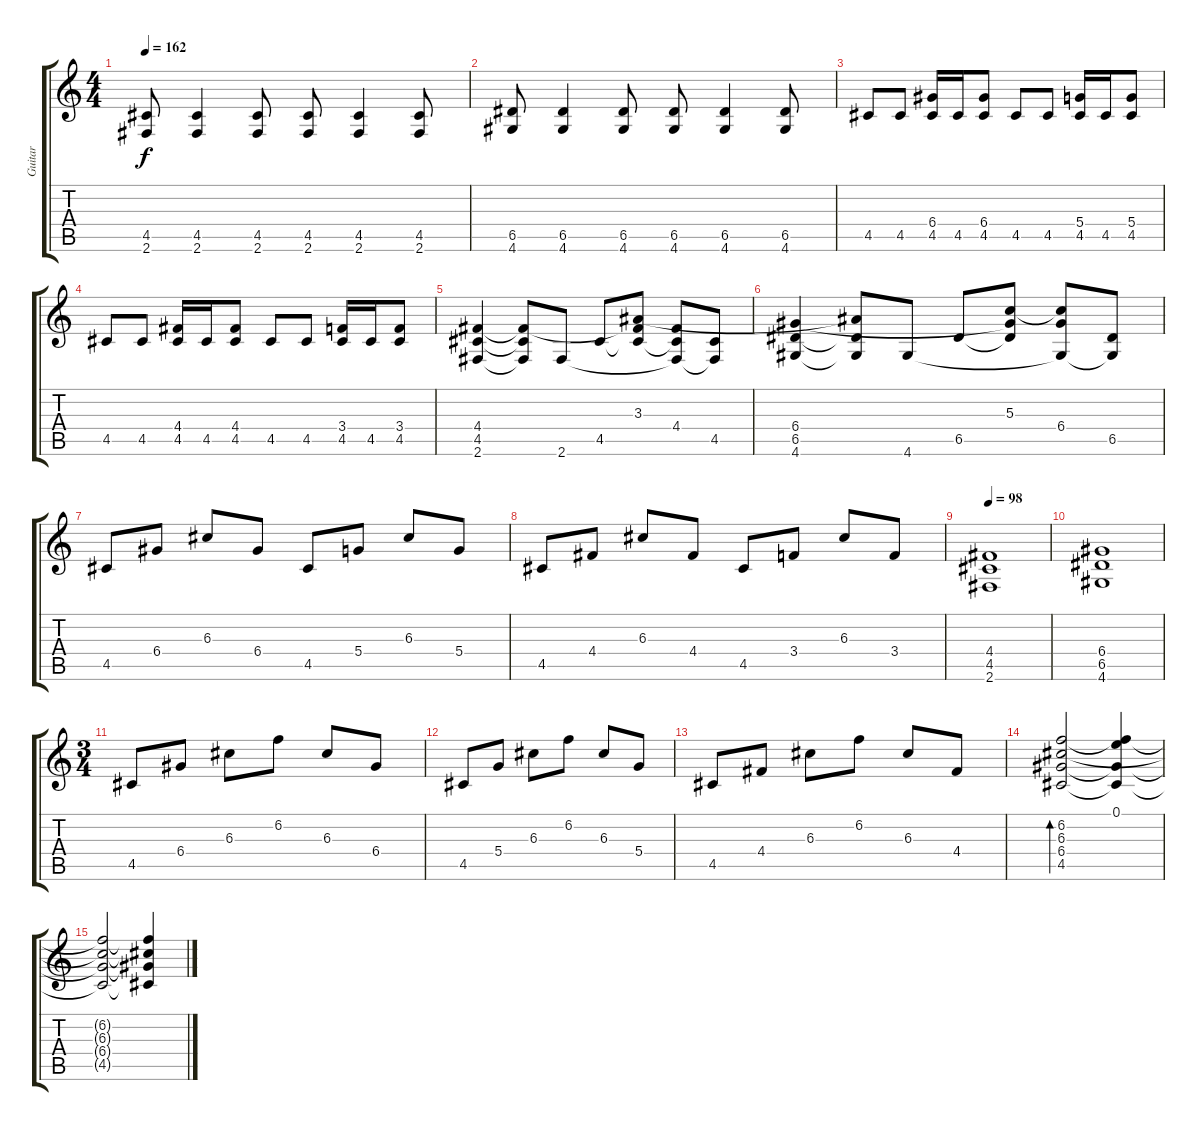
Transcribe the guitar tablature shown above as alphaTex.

\track ("Guitar" "Guitar") {instrument overdrivenguitar}
\staff {score tabs}
\tuning (E4 B3 G3 D3 A2 E2) {hide}
\ts (4 4)
\tempo 162
\clef g2
\ks c
(4.5 2.6).8{dy f} (4.5 2.6).4 (4.5 2.6).8 (4.5 2.6).8 (4.5 2.6).4 (4.5 2.6).8 |
(6.5 4.6).8 (6.5 4.6).4 (6.5 4.6).8 (6.5 4.6).8 (6.5 4.6).4 (6.5 4.6).8 |
4.5.8 4.5.8 (6.4 4.5).16 4.5.16 (6.4 4.5).8 4.5.8 4.5.8 (5.4 4.5).16 4.5.16 (5.4 4.5).8 |
4.5.8 4.5.8 (4.4 4.5).16 4.5.16 (4.4 4.5).8 4.5.8 4.5.8 (3.4 4.5).16 4.5.16 (3.4 4.5).8 |
(4.4 4.5 2.6).4 (4.4{t} 4.5{t} 2.6{t}).8 2.6.8 4.5.8 (3.3 4.4{t} 4.5{t}).8 (4.4 4.5{t} 2.6{t}).8 (4.5 2.6{t}).8 |
(6.4 6.5 4.6).4 (3.3{t} 6.5{t} 4.6{t}).8 4.6.8 6.5.8 (5.3 6.4{t} 6.5{t}).8 (5.3{t} 6.4 4.6{t}).8 (6.5 4.6{t}).8 |
4.5.8 6.4.8 6.3.8 6.4.8 4.5.8 5.4.8 6.3.8 5.4.8 |
4.5.8 4.4.8 6.3.8 4.4.8 4.5.8 3.4.8 6.3.8 3.4.8 |
\tempo 98
(4.4 4.5 2.6).1 |
(6.4 6.5 4.6).1 |
\ts (3 4)
4.5.8 6.4.8 6.3.8 6.2.8 6.3.8 6.4.8 |
4.5.8 5.4.8 6.3.8 6.2.8 6.3.8 5.4.8 |
4.5.8 4.4.8 6.3.8 6.2.8 6.3.8 4.4.8 |
(6.2 6.3 6.4 4.5).2{bd 480 volume 0} (0.1 6.2{t} 6.4{t} 4.5{t}).4 |
(6.2{t} 6.3{t} 6.4{t} 4.5{t}).2 (6.2{t} 6.3{t} 6.4{t} 4.5{t}).4
